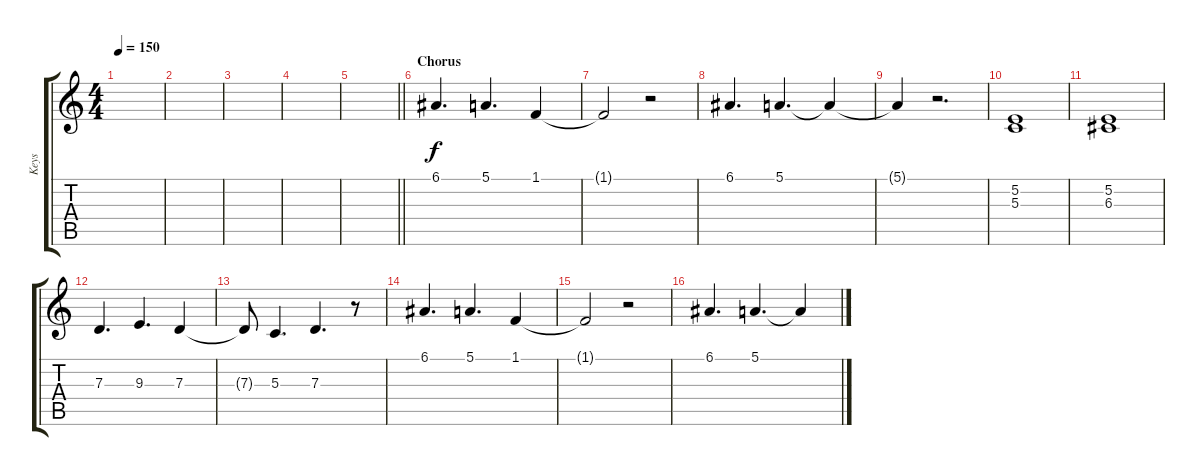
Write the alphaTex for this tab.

\track ("Keys" "Keys") {instrument pad1newage}
\staff {score tabs}
\tuning (E4 B3 G3 D3 A2 E2) {hide}
\ts (4 4)
\tempo 150
\clef g2
\ks c
|
|
|
|
\barLineRight lightlight
|
\section ("" "Chorus")
6.1.4{d} 5.1.4{d} 1.1.4 |
1.1{t}.2 r.2 |
6.1.4{d} 5.1.4{d} 5.1{t}.4 |
5.1{t}.4 r.2{d} |
(5.2 5.3).1 |
(5.2 6.3).1 |
7.3.4{d} 9.3.4{d} 7.3.4 |
7.3{t}.8 5.3.4{d} 7.3.4{d} r.8 |
6.1.4{d} 5.1.4{d} 1.1.4 |
1.1{t}.2 r.2 |
6.1.4{d} 5.1.4{d} 5.1{t}.4
